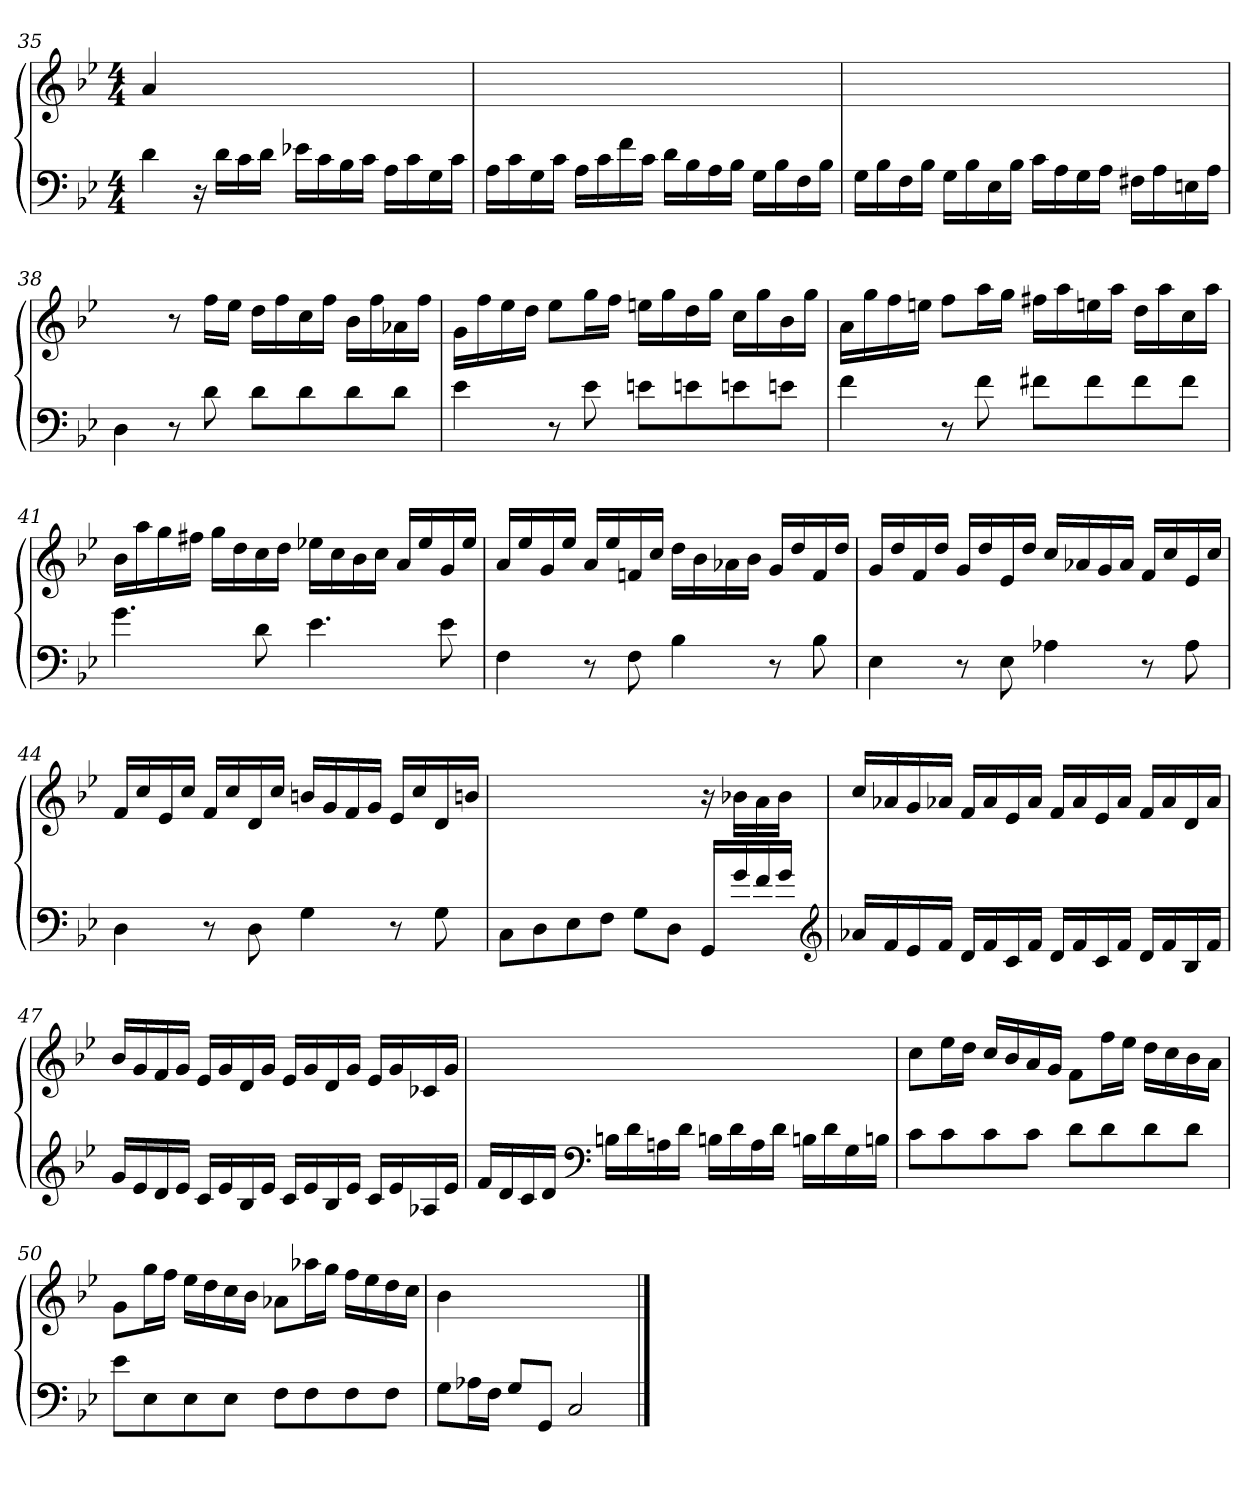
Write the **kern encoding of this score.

**kern	**kern
*part2	*part1
*staff2	*staff1
!!LO:LB:g=z
*clefF4	*clefG2
*k[b-e-]	*k[b-e-]
*B-:	*B-:
*M4/4	*M4/4
=35	=35
4d\	4a!/
16r	4ryy
16d\LL	.
16c\	.
16d\JJ	.
16e-X\LL	2ryy
16c\	.
16B-\	.
16c\JJ	.
16A\LL	.
16c\	.
16G\	.
16c\JJ	.
=36	=36
16A\LL	1ryy
16c\	.
16G\	.
16c\JJ	.
16A\LL	.
16c\	.
16f\	.
16c\JJ	.
16d\LL	.
16B-\	.
16A\	.
16B-\JJ	.
16G\LL	.
16B-\	.
16F\	.
16B-\JJ	.
=37	=37
16G\LL	1ryy
16B-\	.
16F\	.
16B-\JJ	.
16G\LL	.
16B-\	.
16E-\	.
16B-\JJ	.
16c\LL	.
16A\	.
16G\	.
16A\JJ	.
16F#X\LL	.
16A\	.
16En\	.
16A\JJ	.
!!LO:PB:g=z
=38	=38
4D\	4ryy
8r	8r
8d\	16ff!\LL
.	16ee-!\JJ
8d\L	16dd!\LL
.	16ff!\
8d\	16cc!\
.	16ff!\JJ
8d\	16b-!\LL
.	16ff!\
8d\J	16a-X!/
.	16ff!\JJ
=39	=39
4e-\	16g!/LL
.	16ff!\
.	16ee-!\
.	16dd!\JJ
8r	8ee-!\L
8e-\	16gg!\L
.	16ff!\JJ
8en\L	16een!\LL
.	16gg!\
8en\	16dd!\
.	16gg!\JJ
8en\	16cc!\LL
.	16gg!\
8en\J	16b-!\
.	16gg!\JJ
=40	=40
4f\	16a!/LL
.	16gg!\
.	16ff!\
.	16een!\JJ
8r	8ff!\L
8f\	16aa!\L
.	16gg!\JJ
8f#X\L	16ff#X!\LL
.	16aa!\
8f#\	16een!\
.	16aa!\JJ
8f#\	16dd!\LL
.	16aa!\
8f#\J	16cc!\
.	16aa!\JJ
!!LO:LB:g=z
=41	=41
4.g\	16b-!\LL
.	16aa!\
.	16gg!\
.	16ff#X!\JJ
.	16gg!\LL
.	16dd!\
8d\	16cc!\
.	16dd!\JJ
4.e-\	16ee-X!\LL
.	16cc!\
.	16b-!\
.	16cc!\JJ
.	16a!/LL
.	16ee-!\
8e-\	16g!/
.	16ee-!\JJ
=42	=42
4F\	16a!/LL
.	16ee-!\
.	16g!/
.	16ee-!\JJ
8r	16a!/LL
.	16ee-!\
8F\	16fn!/
.	16cc!\JJ
4B-\	16dd!\LL
.	16b-!\
.	16a-X!/
.	16b-!\JJ
8r	16g!/LL
.	16dd!\
8B-\	16f!/
.	16dd!\JJ
=43	=43
4E-\	16g!/LL
.	16dd!\
.	16f!/
.	16dd!\JJ
8r	16g!/LL
.	16dd!\
8E-\	16e-!/
.	16dd!\JJ
4A-X\	16cc!\LL
.	16a-X!/
.	16g!/
.	16a-!/JJ
8r	16f!/LL
.	16cc!\
8A-\	16e-!/
.	16cc!\JJ
!!LO:LB:g=z
=44	=44
4D\	16f!/LL
.	16cc!\
.	16e-!/
.	16cc!\JJ
8r	16f!/LL
.	16cc!\
8D\	16d!/
.	16cc!\JJ
4G\	16bn!\LL
.	16g!/
.	16f!/
.	16g!/JJ
8r	16e-!/LL
.	16cc!\
8G\	16d!/
.	16bn!\JJ
=45	=45
8C\L	2ryy
8D\	.
8E-\	.
8F\J	.
8G\L	4ryy
8D\J	.
16GG/LL	16r
16g/	16b-X!\LL
16f/	16a!/
16g/JJ	16b-!\JJ
*clefG2	*
=46	=46
16a-X/LL	16cc!\LL
16f/	16a-X!/
16e-/	16g!/
16f/JJ	16a-X!/JJ
16d/LL	16f!/LL
16f/	16a-!/
16c/	16e-!/
16f/JJ	16a-!/JJ
16d/LL	16f!/LL
16f/	16a-!/
16c/	16e-!/
16f/JJ	16a-!/JJ
16d/LL	16f!/LL
16f/	16a-!/
16B-/	16d!/
16f/JJ	16a-!/JJ
!!LO:LB:g=z
=47	=47
16g/LL	16b-!\LL
16e-/	16g!/
16d/	16f!/
16e-/JJ	16g!/JJ
16c/LL	16e-!/LL
16e-/	16g!/
16B-/	16d!/
16e-/JJ	16g!/JJ
16c/LL	16e-!/LL
16e-/	16g!/
16B-/	16d!/
16e-/JJ	16g!/JJ
16c/LL	16e-!/LL
16e-/	16g!/
16A-X/	16c-X!/
16e-/JJ	16g!/JJ
=48	=48
16f/LL	1ryy
16d/	.
16c/	.
16d/JJ	.
*clefF4	*
16Bn\LL	.
16d\	.
16An\	.
16d\JJ	.
16Bn\LL	.
16d\	.
16A\	.
16d\JJ	.
16Bn\LL	.
16d\	.
16G\	.
16Bn\JJ	.
!!LO:LB:g=z
=49	=49
8c\L	8cc!\L
8c\	16ee-!\L
.	16dd!\JJ
8c\	16cc!\LL
.	16b-!\
8c\J	16a!/
.	16g!/JJ
8d\L	8f!/L
8d\	16ff!\L
.	16ee-!\JJ
8d\	16dd!\LL
.	16cc!\
8d\J	16b-!\
.	16a!/JJ
=50	=50
8e-\L	8g!/L
8E-\	16gg!\L
.	16ff!\JJ
8E-\	16ee-!\LL
.	16dd!\
8E-\J	16cc!\
.	16b-!\JJ
8F\L	8a-X!/L
8F\	16aa-X!\L
.	16gg!\JJ
8F\	16ff!\LL
.	16ee-!\
8F\J	16dd!\
.	16cc!\JJ
=51	=51
8G\L	4b-!\
16A-X\L	.
16F\JJ	.
8G/L	2.ryy
8GG/J	.
2C/	.
==	==
*-	*-
